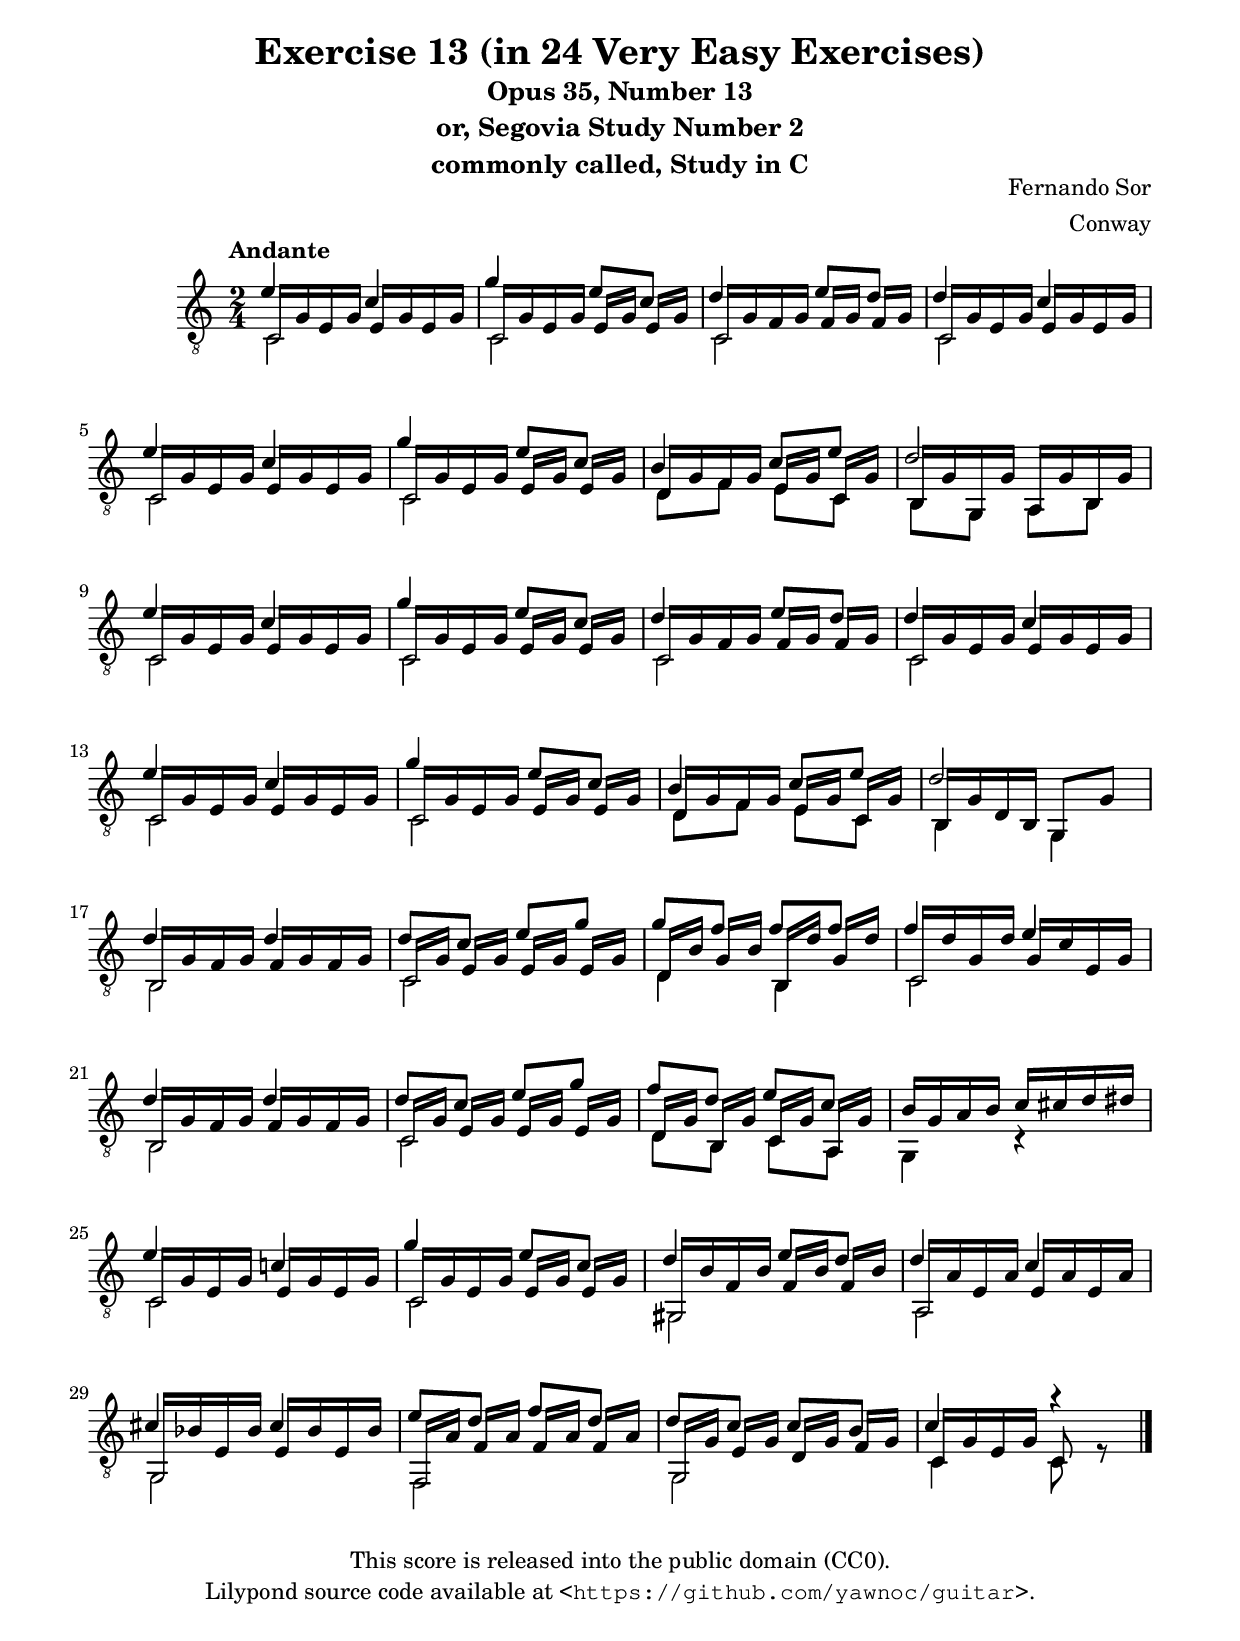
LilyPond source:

\version "2.18.2"


%%%%%%%%%%%%%%%%%%%%%%%%%%%%%%%%%%%%%%%%%%%%%%%%%%%%%%%%%%%%%%%%
% General
%%%%%%%%%%%%%%%%%%%%%%%%%%%%%%%%%%%%%%%%%%%%%%%%%%%%%%%%%%%%%%%%

\paper {
  top-margin = 1.5\cm
  left-margin = 1.5\cm
  right-margin = 1.5\cm
  bottom-margin = 1.5\cm
  ragged-last-bottom = ##f
  footnote-separator-markup = \markup { \vspace #1.5 }
}

globalSettings = {
  \accidentalStyle modern
  \compressFullBarRests
  \mergeDifferentlyHeadedOn
  \mergeDifferentlyDottedOn
  \numericTimeSignature
  \pointAndClickOff
  \override TextScript.extra-offset = #'(0 . 0.7)
  \override Score.FootnoteItem.annotation-line = ##f
}

origin-url = "https://github.com/yawnoc/guitar"

\header {
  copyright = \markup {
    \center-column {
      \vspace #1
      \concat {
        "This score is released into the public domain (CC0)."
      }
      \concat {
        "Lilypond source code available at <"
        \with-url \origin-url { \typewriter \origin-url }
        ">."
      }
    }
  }
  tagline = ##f
}

triplet = #(define-music-function
  (parser location music) (ly:music?)
  #{
    \tuplet 3/2 { $music }
  #}
)

tripletDuple = #(define-music-function
  (parser location music) (ly:music?)
  #{
    \tuplet 6/4 { $music }
  #}
)

overrideBeamedStemLengths = #(define-scheme-function
  (parser location lengths) (list?)
  #{
    \override Stem.details.beamed-lengths = $lengths
  #}
)
revertBeamedStemLengths = { \revert Stem.details.beamed-lengths }

overrideBeamVerticalPositions = #(define-scheme-function
  (parser location positions) (pair?)
  #{
    \override Beam.positions = $positions
  #}
)

%%%%%%%%%%%%%%%%%%%%%%%%%%%%%%%%%%%%%%%%%%%%%%%%%%%%%%%%%%%%%%%%
% Semantic bar lines
%%%%%%%%%%%%%%%%%%%%%%%%%%%%%%%%%%%%%%%%%%%%%%%%%%%%%%%%%%%%%%%%

barLineGoto = { \bar "||" }
barLineKeyChange = { \bar "||" }
barLineEnd = { \bar "|." }

%%%%%%%%%%%%%%%%%%%%%%%%%%%%%%%%%%%%%%%%%%%%%%%%%%%%%%%%%%%%%%%%
% Guitar notation
%%%%%%%%%%%%%%%%%%%%%%%%%%%%%%%%%%%%%%%%%%%%%%%%%%%%%%%%%%%%%%%%

stringNumbersAbove = { \set stringNumberOrientations = #'(up) }
stringNumbersBelow = { \set stringNumberOrientations = #'(down) }

fingeringAbove = { \set fingeringOrientations = #'(up) }
fingeringBelow = { \set fingeringOrientations = #'(down) }
fingeringAleft = { \set fingeringOrientations = #'(left) }
fingeringAright = { \set fingeringOrientations = #'(right) }

startGraceMusic = {
  <>(
  \override Fingering.font-size = -6
}
stopGraceMusic = {
  \revert Fingering.font-size
  <>)
}

overrideHorizontalShift = #(define-scheme-function
  (parser location distance) (number?)
  #{
    \override NoteColumn.force-hshift = $distance
  #}
)
revertHorizontalShift = { \revert NoteColumn.force-hshift }

barreSpan = #(define-music-function
  (parser location label offsetPair music)
  (string? (pair? (cons 0 0)) ly:music?)
  (let
    (
      (elements (extract-named-music music '(NoteEvent EventChord)))
    )
    (if
      (pair? elements)
      (let
        (
          (first-element (first elements))
          (last-element (last elements))
        )
        (set!
          (ly:music-property first-element 'articulations)
          (cons
            (make-music 'TextSpanEvent 'span-direction -1)
            (ly:music-property first-element 'articulations)
          )
        )
        (set!
          (ly:music-property last-element 'articulations)
          (cons
            (make-music 'TextSpanEvent 'span-direction 1)
            (ly:music-property last-element 'articulations)
          )
        )
      )
    )
  )
  #{
    \once \override TextSpanner.font-shape = #'upright
    \once \override TextSpanner.style = #'line
    \once \override TextSpanner.extra-offset = #offsetPair
    \once \override TextSpanner.bound-details = #`(
      (left
        (text . ,#{ \markup { \raise #-0.7 { #label \hspace #0.7 }} #})
        (Y . 0)
        (padding . -0.8)
        (attach-dir . -2)
      )
      (right
        (text . ,#{ \markup { \draw-line #'(0 . -1.3) } #}) ;; draw hook
        (Y . 0)
        (padding . -0.5)
        (attach-dir . 2)
      )
    )
    \once \override TextSpanner #'after-line-breaking = #(lambda (grob)
      (let*
        (
          (originalGrob (ly:grob-original grob))
          (splitGrobs (ly:spanner-broken-into originalGrob))
        )
        (if
          (and
            (>= (length splitGrobs) 2)
            (not (eq? (car (last-pair splitGrobs)) grob))
          )
          (begin
            (ly:grob-set-nested-property! grob
              '(bound-details right text)
              #{ \markup { \draw-line #'(0 . 0) } #} ;; suppress draw hook
            )
            (ly:grob-set-property! grob
              'extra-offset
              (cons
                (car offsetPair)
                (+ (cdr offsetPair) 0.7) ;; correction for suppressed hook
              )
            )
            (ly:grob-set-nested-property! grob
              '(bound-details right padding)
              #'-3 ;; increase spanner length
            )
          )
        )
      )
    )
    $music
  #}
)

barre = #(define-scheme-function
  (parser location label) (string?)
  #{
    \markup {
      \center-align {
        \hspace #0.7
        $label
      }
    }
  #}
)

nudgeNextBarre = #(define-scheme-function
  (parser location distance) (number?)
  #{
    \once \override TextScript.X-offset = $distance
  #}
)

position = #(define-scheme-function
  (parser location label) (string?)
  #{
    \markup {
      \center-align {
        \hspace #0.5
        $label
      }
    }
  #}
)

#(define-markup-command
  (markupString layout properties stringNumber) (markup?)
  (interpret-markup layout properties
    #{
      \markup \circle { \bold #stringNumber }
    #}
  )
)

#(define-markup-command
  (resonatesOn layout properties note stringNumber) (markup? markup?)
  (interpret-markup layout properties
    #{
      \markup { #note "resonates on" \markupString #stringNumber }
    #}
  )
)

%%%%%%%%%%%%%%%%%%%%%%%%%%%%%%%%%%%%%%%%%%%%%%%%%%%%%%%%%%%%%%%%
% Goto statements
%%%%%%%%%%%%%%%%%%%%%%%%%%%%%%%%%%%%%%%%%%%%%%%%%%%%%%%%%%%%%%%%

overrideGotoVisibility = {
  \once \override Score.RehearsalMark #'break-visibility = #'#(#t #t #f)
}

makeGotoMark = #(define-scheme-function
  (parser location label) (string?)
  #{
    \mark \markup { \small \italic $label }
  #}
)

simultaneousMarkSeparator = {
  \cadenzaOn
    s1073741824 % stupid, but works
  \cadenzaOff
}

coda = {
  \overrideGotoVisibility
  \mark \markup { \musicglyph #"scripts.coda" }
}

fine = {
  \overrideGotoVisibility
  \makeGotoMark Fine
}

dcAlCoda = {
  \overrideGotoVisibility
  \makeGotoMark "D.C. al Coda"
}

dcAlFine = {
  \overrideGotoVisibility
  \makeGotoMark "D.C. al Fine"
}

toCoda = {
  \overrideGotoVisibility
  \makeGotoMark "to Coda"
}



\header {
  title = "Exercise 13 (in 24 Very Easy Exercises)"
  subtitle = \markup {
    \center-column {
      "Opus 35, Number 13"
      "or, Segovia Study Number 2"
      "commonly called, Study in C"
    }
  }
  composer = "Fernando Sor"
  arranger = "Conway"
}


initialSignatures = {
  \tempo "Andante"
  \clef "treble_8"
  \key c \major
  \time 2/4
}


overrideHorizontalShiftLeftABit = { \overrideHorizontalShift #-0.4 }


highVoiceMusic = {
  
  \globalSettings
  \overrideHorizontalShiftLeftABit
  
  % Home theme
  \barNumberCheck #1
  \relative c' {
    \shiftOn
    e4 c |
    g'4 e8 c |
    d4 e8 d |
    d4 c |
    e4 c |
    g'4 e8 c |
    b4 c8 e |
    d2 |
  }
  
  % Home theme again
  \barNumberCheck #9
  \relative c' {
    e4 c |
    g'4 e8 c |
    d4 e8 d |
    d4 c |
    e4 c |
    g'4 e8 c |
    b4 c8 e |
    d2 |
  }
  
  % Away theme
  \barNumberCheck #17
  \relative c' {
    d4 d |
    d8 c e g |
    g8 f f f |
    f4 e |
    d4 d |
    d8 c e g |
    f8 d e c |
    \revertHorizontalShift
    b16 g a b c cis d dis |
    \overrideHorizontalShiftLeftABit
  }
  
  % Home theme final
  \barNumberCheck #25
  \relative c' {
    e4 c |
    g'4 e8 c |
    d4 e8 d |
    d4 c |
    cis4 cis |
    e8 d f d |
    d8 c c b |
    c4 r4 \barLineEnd
  }
  
}


lowVoiceMusic = {
  
  \globalSettings
  
  % Home theme
  \barNumberCheck #1
  \relative c {
    c2 |
    c2 |
    c2 |
    c2 |
    c2 |
    c2 |
    d8 f e c |
    b g a b |
  }
  
  % Home theme again
  \barNumberCheck #9
  \relative c {
    c2 |
    c2 |
    c2 |
    c2 |
    c2 |
    c2 |
    d8 f e c |
    b4 g |
  }
  
  % Away theme
  \barNumberCheck #17
  \relative c {
    b2 |
    c2 |
    d4 b |
    c2 |
    b2 |
    c2 |
    d8 b c a |
    g4 r4 |
  }
  
  % Home theme final
  \barNumberCheck #25
  \relative c {
    c2 |
    c2 |
    gis2 |
    a2 |
    g2 |
    f2 |
    g2 |
    c4 c8 r |
  }
  
}


middleVoiceMusic = {
  
  \globalSettings
  
  % Home theme
  \barNumberCheck #1
  \relative c {
    \shiftOff
    c16 g' e g e g e g |
    c, g' e g e[ g] e[ g] |
    c, g' f g f[ g] f[ g] |
    c, g' e g e g e g |
    c, g' e g e g e g |
    c, g' e g e[ g] e[ g] |
    d g f g e[ g] c,[ g'] |
    b, g' g, g' a, g' b, g' |
  }
  
  % Home theme again
  \barNumberCheck #9
  \relative c {
    c16 g' e g e g e g |
    c, g' e g e[ g] e[ g] |
    c, g' f g f[ g] f[ g] |
    c, g' e g e g e g |
    c, g' e g e g e g |
    c, g' e g e[ g] e[ g] |
    d g f g e[ g] c,[ g'] |
    b, g' d b g8 g' |
  }
  
  % Away theme
  \barNumberCheck #17
  \relative c {
    b16 g' f g f g f g |
    c,[ g'] e[ g] e[ g] e[ g] |
    d[ b'] g[ b] b,[ d'] g,[ d'] |
    c, d' g, d' g, c e, g |
    b, g' f g f g f g |
    c,[ g'] e[ g] e[ g] e[ g] |
    d[ g] b,[ g'] c,[ g'] a,[ g'] |
    s2 |
  }
  
  % Home theme final
  \barNumberCheck #25
  \relative c {
    c16 g' e g e g e g |
    c, g' e g e[ g] e[ g] |
    gis, b' f b f[ b] f[ b] |
    a, a' e a e a e a |
    g, bes' e, bes' e, bes' e, bes' |
    f,[ a'] f[ a] f[ a] f[ a] |
    g,[ g'] e[ g] d[ g] f[ g] |
    c, g' e g c,8 s |
  }
  
}


allMusic = {
  \initialSignatures
  <<
    << \highVoiceMusic >>
      \\
    << \lowVoiceMusic >>
      \\
    << \middleVoiceMusic >>
  >>
}


\score {
  \allMusic
}
